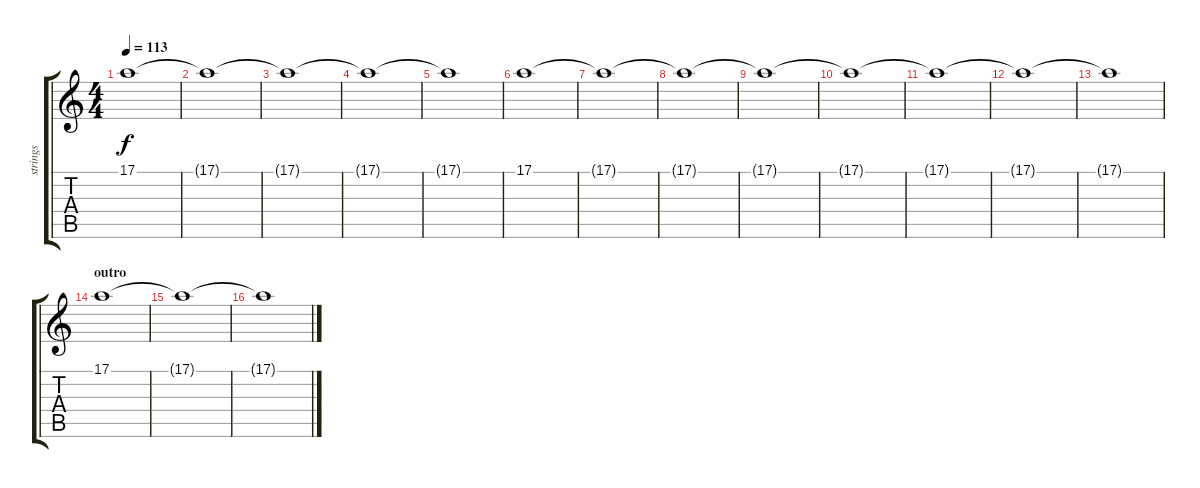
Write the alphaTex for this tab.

\track ("strings" "strings") {instrument tremolostrings}
\staff {score tabs}
\tuning (E4 B3 G3 D3 A2 E2) {hide}
\ts (4 4)
\tempo 113
\clef g2
\ks c
17.1{t}.1{dy f} |
17.1{t}.1 |
17.1{t}.1 |
17.1{t}.1 |
17.1{t}.1 |
17.1.1 |
17.1{t}.1 |
17.1{t}.1 |
17.1{t}.1 |
17.1{t}.1 |
17.1{t}.1 |
17.1{t}.1 |
17.1{t}.1 |
\section ("" "outro")
17.1.1 |
17.1{t}.1 |
17.1{t}.1
